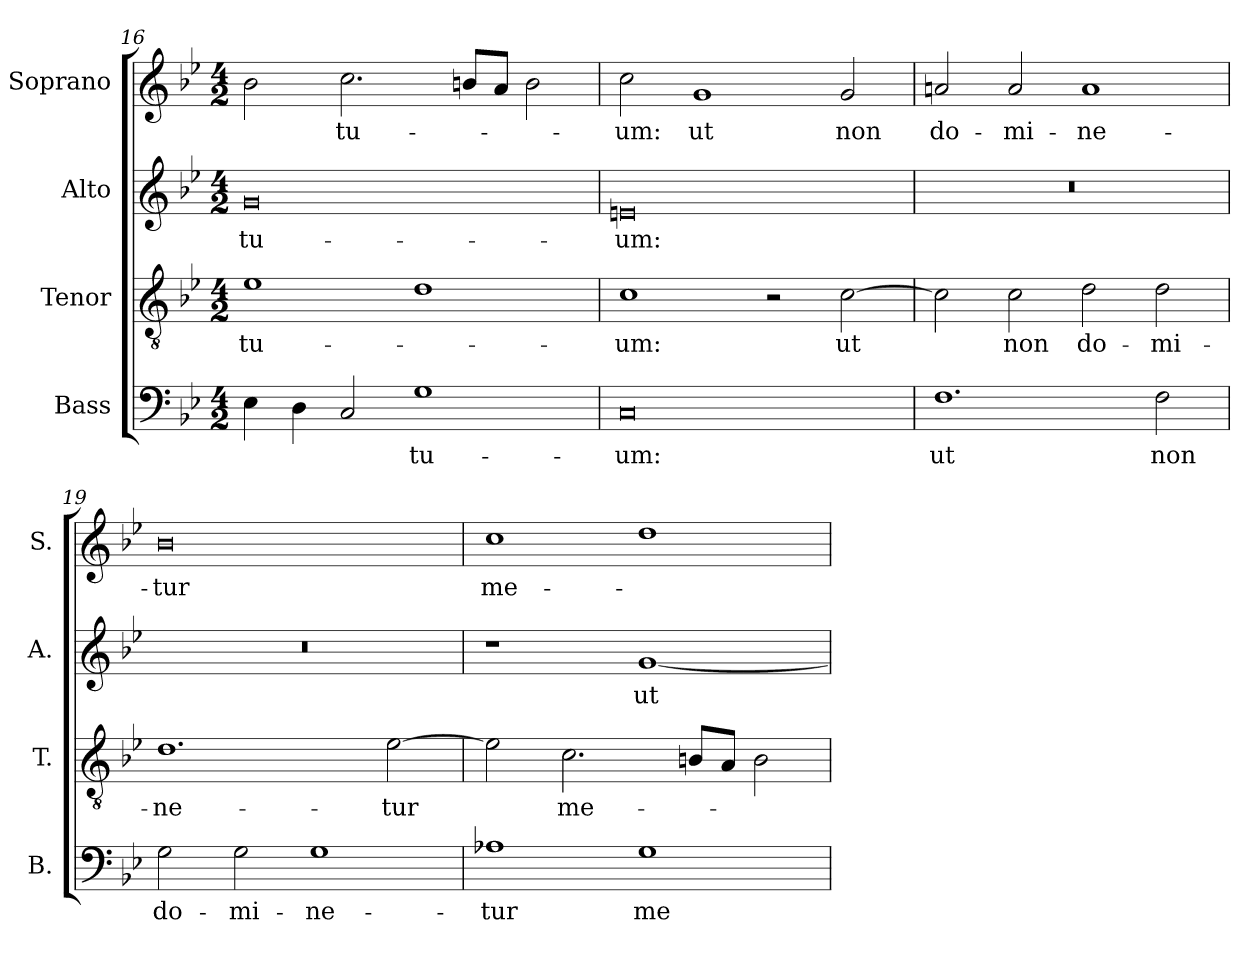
**kern	**text	**kern	**text	**kern	**text	**kern	**text
*part4	*part4	*part3	*part3	*part2	*part2	*part1	*part1
*staff4	*staff4	*staff3	*staff3	*staff2	*staff2	*staff1	*staff1
*I"Bass	*	*I"Tenor	*	*I"Alto	*	*I"Soprano	*
*I'B.	*	*I'T.	*	*I'A.	*	*I'S.	*
*clefF4	*	*clefGv2	*	*clefG2	*	*clefG2	*
*	*	*ITrd7c12	*	*	*	*	*
*k[b-e-]	*	*k[b-e-]	*	*k[b-e-]	*	*k[b-e-]	*
*B-:	*	*B-:	*	*B-:	*	*B-:	*
*M4/2	*	*M4/2	*	*M4/2	*	*M4/2	*
=16	=16	=16	=16	=16	=16	=16	=16
!	!	!	!LO:LY:b:color=#000000	!	!	!	!
!	!	!	!	!	!LO:LY:b:color=#000000	!	!
4E-i\	.	1E-i	tu-	0gi	tu-	2b-i\	.
4Di\	.	.	.	.	.	.	.
!	!	!	!	!	!	!	!LO:LY:b:color=#000000
2Ci/	.	.	.	.	.	2.cci\	tu-
!	!LO:LY:b:color=#000000	!	!	!	!	!	!
1Gi	tu-	1Di	.	.	.	.	.
.	.	.	.	.	.	8bni/L	.
.	.	.	.	.	.	8ai/J	.
.	.	.	.	.	.	2bi\	.
=17	=17	=17	=17	=17	=17	=17	=17
!	!LO:LY:b:color=#000000	!	!	!	!	!	!
!	!	!	!LO:LY:b:color=#000000	!	!	!	!
!	!	!	!	!	!LO:LY:b:color=#000000	!	!
!	!	!	!	!	!	!	!LO:LY:b:color=#000000
0Ci	-um:	1Ci	-um:	0eni	-um:	2cci\	-um:
!	!	!	!	!	!	!	!LO:LY:b:color=#000000
.	.	.	.	.	.	1gi	ut
.	.	2r	.	.	.	.	.
!	!	!	!LO:LY:b:color=#000000	!	!	!	!
!	!	!	!	!	!	!	!LO:LY:b:color=#000000
.	.	[2Ci\	ut	.	.	2gi/	non
=18	=18	=18	=18	=18	=18	=18	=18
!	!LO:LY:b:color=#000000	!	!	!LO:N:vis=1	!	!	!
!	!	!	!	!	!	!	!LO:LY:b:color=#000000
1.Fi	ut	2Ci\]	.	0r	.	2ani/	do-
!	!	!	!LO:LY:b:color=#000000	!	!	!	!
!	!	!	!	!	!	!	!LO:LY:b:color=#000000
.	.	2Ci\	non	.	.	2ai/	-mi-
!	!	!	!LO:LY:b:color=#000000	!	!	!	!
!	!	!	!	!	!	!	!LO:LY:b:color=#000000
.	.	2Di\	do-	.	.	1ai	-ne-
!	!LO:LY:b:color=#000000	!	!	!	!	!	!
!	!	!	!LO:LY:b:color=#000000	!	!	!	!
2Fi\	non	2Di\	-mi-	.	.	.	.
=19	=19	=19	=19	=19	=19	=19	=19
!	!LO:LY:b:color=#000000	!	!	!	!	!	!
!	!	!	!LO:LY:b:color=#000000	!LO:N:vis=1	!	!	!
!	!	!	!	!	!	!	!LO:LY:b:color=#000000
2Gi\	do-	1.Di	-ne-	0r	.	0b-i	-tur
!	!LO:LY:b:color=#000000	!	!	!	!	!	!
2Gi\	-mi-	.	.	.	.	.	.
!	!LO:LY:b:color=#000000	!	!	!	!	!	!
1Gi	-ne-	.	.	.	.	.	.
!	!	!	!LO:LY:b:color=#000000	!	!	!	!
.	.	[2E-i\	-tur	.	.	.	.
!!LO:PB:g=z
=20	=20	=20	=20	=20	=20	=20	=20
!	!LO:LY:b:color=#000000	!	!	!	!	!	!
!	!	!	!	!	!	!	!LO:LY:b:color=#000000
1A-Xi	-tur	2E-i\]	.	1r	.	1cci	me-
!	!	!	!LO:LY:b:color=#000000	!	!	!	!
.	.	2.Ci\	me-	.	.	.	.
!	!LO:LY:b:color=#000000	!	!	!	!	!	!
!	!	!	!	!	!LO:LY:b:color=#000000	!	!
1Gi	me-	.	.	[1gi	ut	1ddi	.
.	.	8BBni/L	.	.	.	.	.
.	.	8AAi/J	.	.	.	.	.
.	.	2BBi\	.	.	.	.	.
=	=	=	=	=	=	=	=
*-	*-	*-	*-	*-	*-	*-	*-
